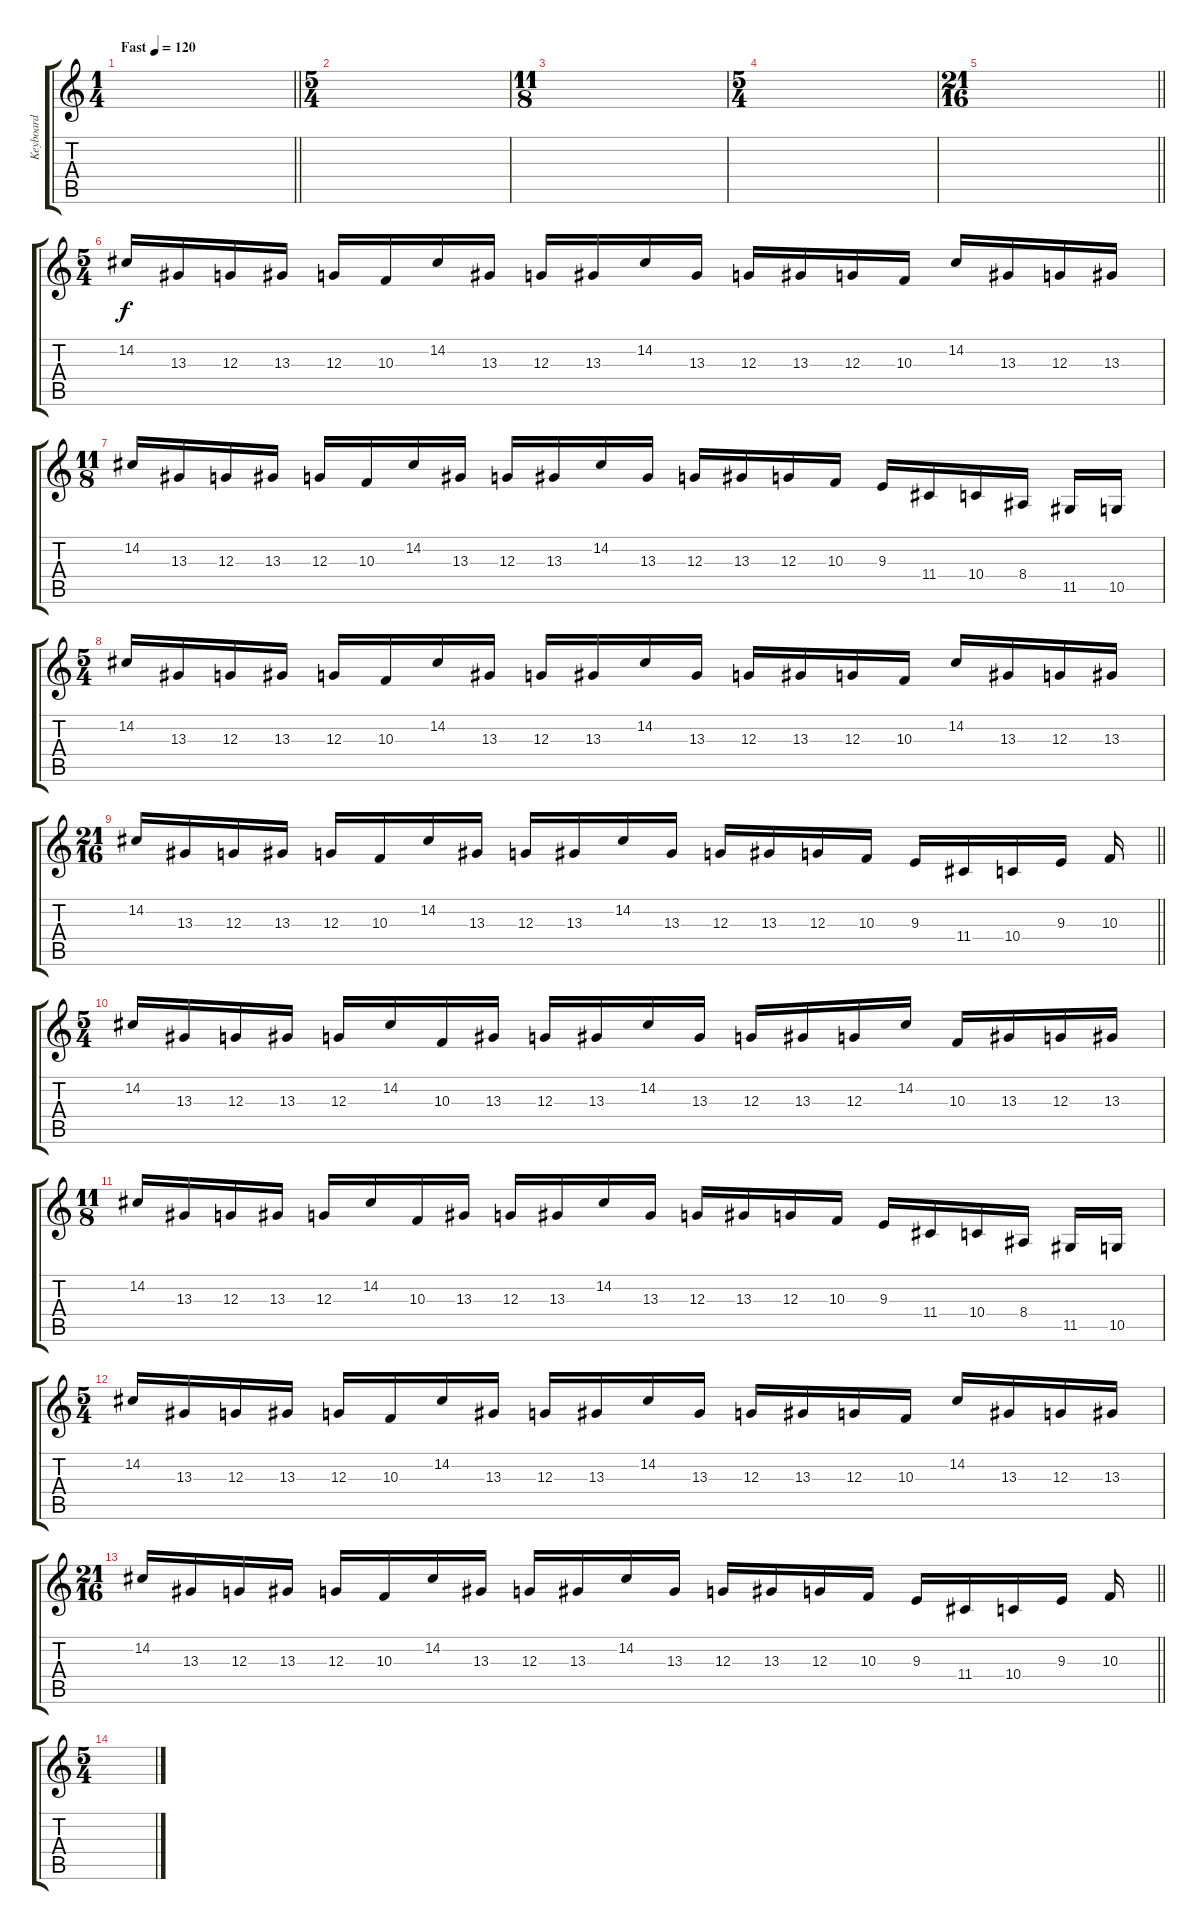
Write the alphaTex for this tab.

\track ("Keyboard" "Keyboard") {instrument fx1rain}
\staff {score tabs}
\tuning (E4 B3 G3 D3 A2 D2) {hide}
\ts (1 4)
\tempo (120 "Fast")
\clef g2
\barLineRight lightlight
\ks c
|
\ts (5 4)
|
\ts (11 8)
|
\ts (5 4)
|
\ts (21 16)
\barLineRight lightlight
|
\ts (5 4)
14.2.16 13.3.16 12.3.16 13.3.16 12.3.16 10.3.16 14.2.16 13.3.16 12.3.16 13.3.16 14.2.16 13.3.16 12.3.16 13.3.16 12.3.16 10.3.16 14.2.16 13.3.16 12.3.16 13.3.16 |
\ts (11 8)
14.2.16 13.3.16 12.3.16 13.3.16 12.3.16 10.3.16 14.2.16 13.3.16 12.3.16 13.3.16 14.2.16 13.3.16 12.3.16 13.3.16 12.3.16 10.3.16 9.3.16 11.4.16 10.4.16 8.4.16 11.5.16 10.5.16 |
\ts (5 4)
14.2.16 13.3.16 12.3.16 13.3.16 12.3.16 10.3.16 14.2.16 13.3.16 12.3.16 13.3.16 14.2.16 13.3.16 12.3.16 13.3.16 12.3.16 10.3.16 14.2.16 13.3.16 12.3.16 13.3.16 |
\ts (21 16)
\barLineRight lightlight
14.2.16 13.3.16 12.3.16 13.3.16 12.3.16 10.3.16 14.2.16 13.3.16 12.3.16 13.3.16 14.2.16 13.3.16 12.3.16 13.3.16 12.3.16 10.3.16 9.3.16 11.4.16 10.4.16 9.3.16 10.3.16 |
\ts (5 4)
14.2.16 13.3.16 12.3.16 13.3.16 12.3.16 14.2.16 10.3.16 13.3.16 12.3.16 13.3.16 14.2.16 13.3.16 12.3.16 13.3.16 12.3.16 14.2.16 10.3.16 13.3.16 12.3.16 13.3.16 |
\ts (11 8)
14.2.16 13.3.16 12.3.16 13.3.16 12.3.16 14.2.16 10.3.16 13.3.16 12.3.16 13.3.16 14.2.16 13.3.16 12.3.16 13.3.16 12.3.16 10.3.16 9.3.16 11.4.16 10.4.16 8.4.16 11.5.16 10.5.16 |
\ts (5 4)
14.2.16 13.3.16 12.3.16 13.3.16 12.3.16 10.3.16 14.2.16 13.3.16 12.3.16 13.3.16 14.2.16 13.3.16 12.3.16 13.3.16 12.3.16 10.3.16 14.2.16 13.3.16 12.3.16 13.3.16 |
\ts (21 16)
\barLineRight lightlight
14.2.16 13.3.16 12.3.16 13.3.16 12.3.16 10.3.16 14.2.16 13.3.16 12.3.16 13.3.16 14.2.16 13.3.16 12.3.16 13.3.16 12.3.16 10.3.16 9.3.16 11.4.16 10.4.16 9.3.16 10.3.16 |
\ts (5 4)
